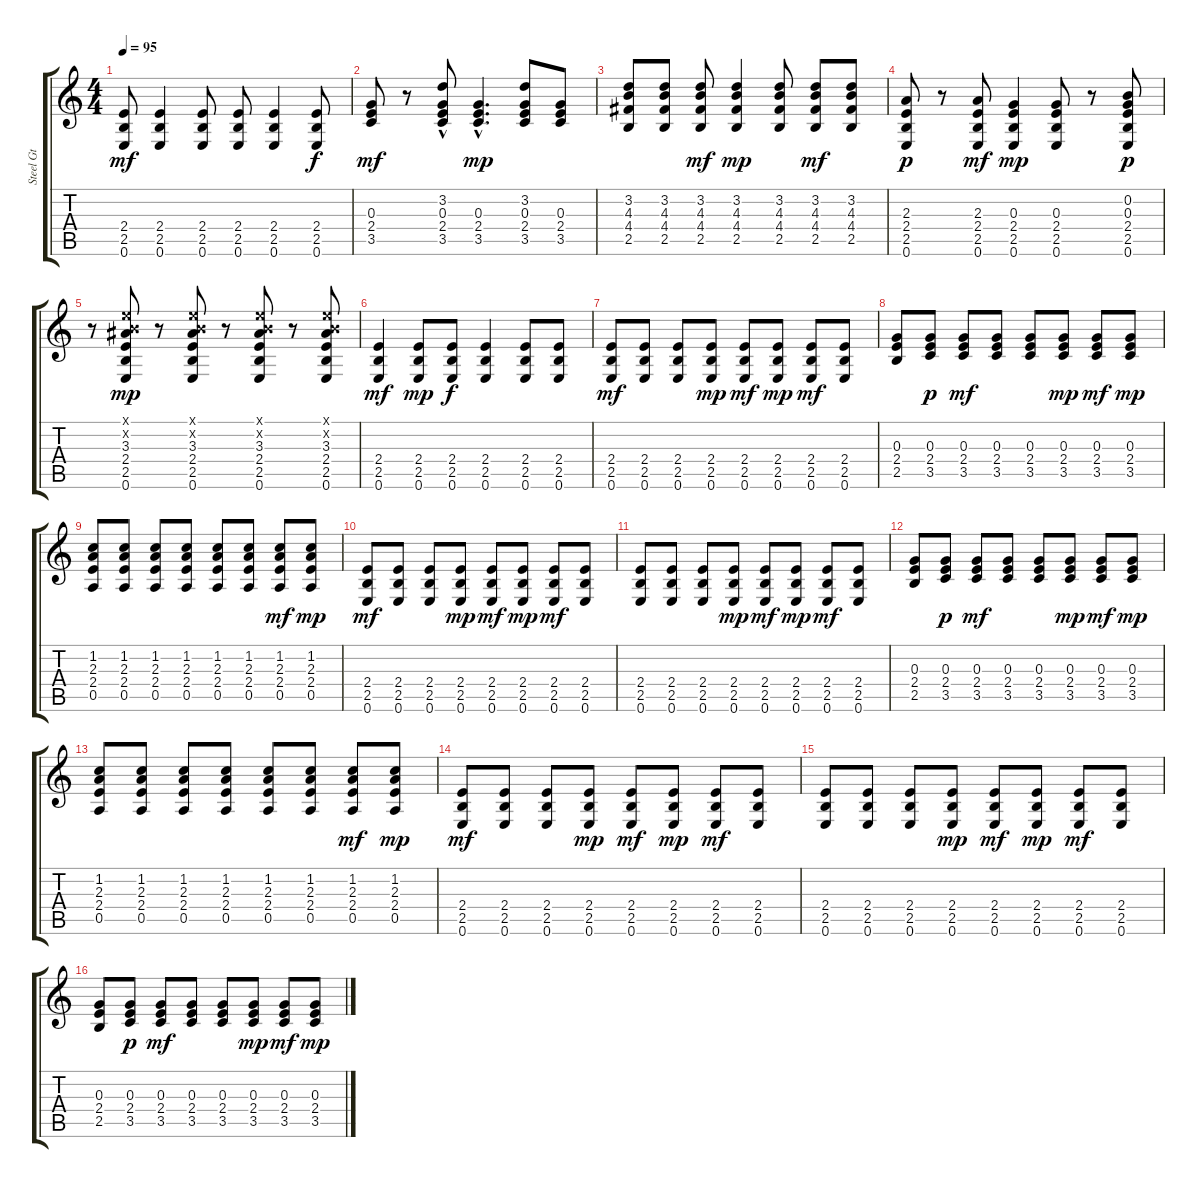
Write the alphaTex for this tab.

\track ("Steel Gt" "Steel Gt") {instrument acousticguitarsteel}
\staff {score tabs}
\tuning (E4 B3 G3 D3 A2 E2) {hide}
\ts (4 4)
\tempo 95
\clef g2
\ks c
(2.4 2.5 0.6).8{dy mf} (2.4 2.5 0.6).4 (2.4 2.5 0.6).8 (2.4 2.5 0.6).8 (2.4 2.5 0.6).4 (2.4 2.5 0.6).8{dy f} |
(0.3 2.4 3.5).8{dy mf} r.8 (3.2 0.3{hac} 2.4 3.5).8 (0.3{hac} 2.4{hac} 3.5{hac}).4{d dy mp} (3.2 0.3 2.4 3.5).8 (0.3 2.4 3.5).8 |
(3.2 4.3 4.4 2.5).8 (3.2 4.3 4.4 2.5).8 (3.2 4.3 4.4 2.5).8{dy mf} (3.2 4.3 4.4 2.5).4{dy mp} (3.2 4.3 4.4 2.5).8 (3.2 4.3 4.4 2.5).8{dy mf} (3.2 4.3 4.4 2.5).8 |
(2.3 2.4 2.5 0.6).8{dy p} r.8 (2.3 2.4 2.5 0.6).8{dy mf} (0.3 2.4 2.5 0.6).4{dy mp} (0.3 2.4 2.5 0.6).8 r.8 (0.2 0.3 2.4 2.5 0.6).8{dy p} |
r.8 (0.1{x} 0.2{x} 3.3 2.4 2.5 0.6).8{dy mp} r.8 (0.1{x} 0.2{x} 3.3 2.4 2.5 0.6).8 r.8 (0.1{x} 0.2{x} 3.3 2.4 2.5 0.6).8 r.8 (0.1{x} 0.2{x} 3.3 2.4 2.5 0.6).8 |
(2.4 2.5 0.6).4{dy mf} (2.4 2.5 0.6).8{dy mp} (2.4 2.5 0.6).8{dy f} (2.4 2.5 0.6).4 (2.4 2.5 0.6).8 (2.4 2.5 0.6).8 |
(2.4 2.5 0.6).8{dy mf} (2.4 2.5 0.6).8 (2.4 2.5 0.6).8 (2.4 2.5 0.6).8{dy mp} (2.4 2.5 0.6).8{dy mf} (2.4 2.5 0.6).8{dy mp} (2.4 2.5 0.6).8{dy mf} (2.4 2.5 0.6).8 |
(0.3 2.4 2.5).8 (0.3 2.4 3.5).8{dy p} (0.3 2.4 3.5).8{dy mf} (0.3 2.4 3.5).8 (0.3 2.4 3.5).8 (0.3 2.4 3.5).8{dy mp} (0.3 2.4 3.5).8{dy mf} (0.3 2.4 3.5).8{dy mp} |
(1.2 2.3 2.4 0.5).8 (1.2 2.3 2.4 0.5).8 (1.2 2.3 2.4 0.5).8 (1.2 2.3 2.4 0.5).8 (1.2 2.3 2.4 0.5).8 (1.2 2.3 2.4 0.5).8 (1.2 2.3 2.4 0.5).8{dy mf} (1.2 2.3 2.4 0.5).8{dy mp} |
(2.4 2.5 0.6).8{dy mf} (2.4 2.5 0.6).8 (2.4 2.5 0.6).8 (2.4 2.5 0.6).8{dy mp} (2.4 2.5 0.6).8{dy mf} (2.4 2.5 0.6).8{dy mp} (2.4 2.5 0.6).8{dy mf} (2.4 2.5 0.6).8 |
(2.4 2.5 0.6).8 (2.4 2.5 0.6).8 (2.4 2.5 0.6).8 (2.4 2.5 0.6).8{dy mp} (2.4 2.5 0.6).8{dy mf} (2.4 2.5 0.6).8{dy mp} (2.4 2.5 0.6).8{dy mf} (2.4 2.5 0.6).8 |
(0.3 2.4 2.5).8 (0.3 2.4 3.5).8{dy p} (0.3 2.4 3.5).8{dy mf} (0.3 2.4 3.5).8 (0.3 2.4 3.5).8 (0.3 2.4 3.5).8{dy mp} (0.3 2.4 3.5).8{dy mf} (0.3 2.4 3.5).8{dy mp} |
(1.2 2.3 2.4 0.5).8 (1.2 2.3 2.4 0.5).8 (1.2 2.3 2.4 0.5).8 (1.2 2.3 2.4 0.5).8 (1.2 2.3 2.4 0.5).8 (1.2 2.3 2.4 0.5).8 (1.2 2.3 2.4 0.5).8{dy mf} (1.2 2.3 2.4 0.5).8{dy mp} |
(2.4 2.5 0.6).8{dy mf} (2.4 2.5 0.6).8 (2.4 2.5 0.6).8 (2.4 2.5 0.6).8{dy mp} (2.4 2.5 0.6).8{dy mf} (2.4 2.5 0.6).8{dy mp} (2.4 2.5 0.6).8{dy mf} (2.4 2.5 0.6).8 |
(2.4 2.5 0.6).8 (2.4 2.5 0.6).8 (2.4 2.5 0.6).8 (2.4 2.5 0.6).8{dy mp} (2.4 2.5 0.6).8{dy mf} (2.4 2.5 0.6).8{dy mp} (2.4 2.5 0.6).8{dy mf} (2.4 2.5 0.6).8 |
(0.3 2.4 2.5).8 (0.3 2.4 3.5).8{dy p} (0.3 2.4 3.5).8{dy mf} (0.3 2.4 3.5).8 (0.3 2.4 3.5).8 (0.3 2.4 3.5).8{dy mp} (0.3 2.4 3.5).8{dy mf} (0.3 2.4 3.5).8{dy mp}
